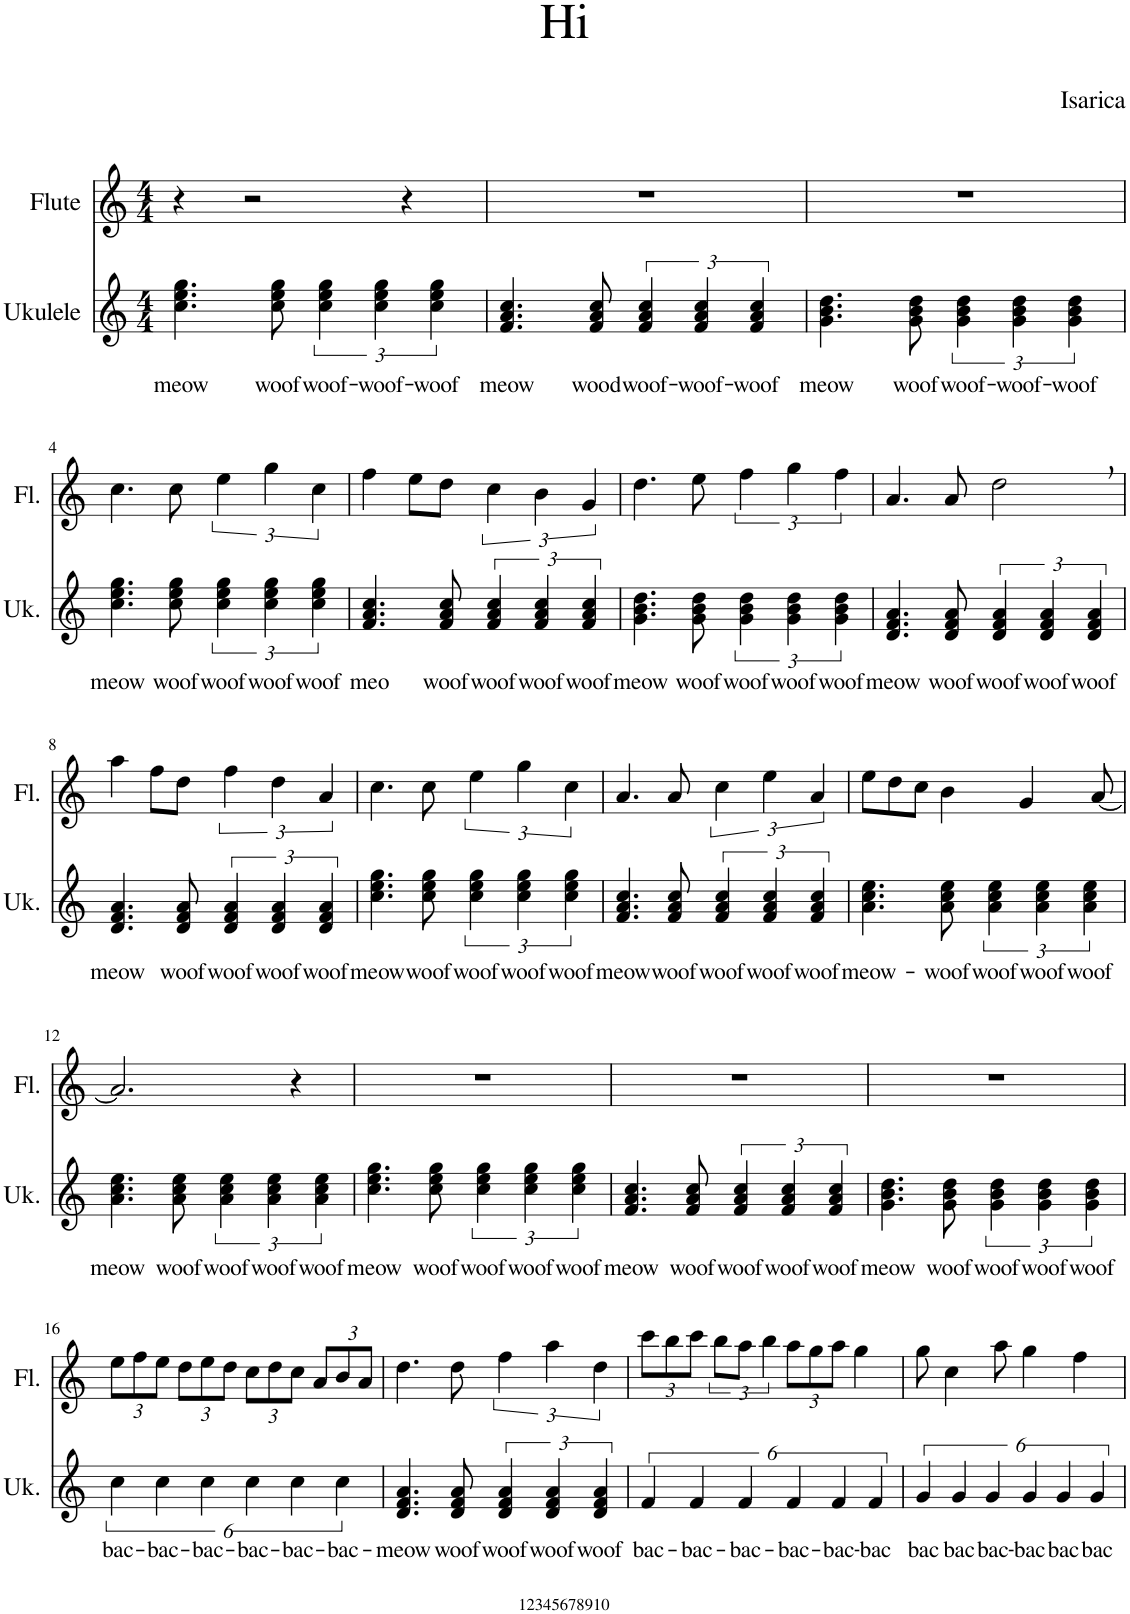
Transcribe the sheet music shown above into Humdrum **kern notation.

**kern	**text	**kern
*part2	*part2	*part1
*staff2	*staff2	*staff1
*I"Ukulele	*	*I"Flute
*I'Uk.	*	*I'Fl.
*clefG2	*	*clefG2
*k[]	*	*k[]
*M4/4	*	*M4/4
=1	=1	=1
!	!LO:LY:b	!
4.cc\ 4.ee\ 4.gg\	meow	4r
.	.	2r
!	!LO:LY:b	!
8cc\ 8ee\ 8gg\	woof-	.
!	!LO:LY:b	!
6cc\ 6ee\ 6gg\	-woof-	.
!	!LO:LY:b	!
6cc\ 6ee\ 6gg\	-woof-	.
.	.	4r
!	!LO:LY:b	!
6cc\ 6ee\ 6gg\	-woof	.
=2	=2	=2
!	!LO:LY:b	!
4.f/ 4.a/ 4.cc/	meow	1r
!	!LO:LY:b	!
8f/ 8a/ 8cc/	wood-	.
!	!LO:LY:b	!
6f/ 6a/ 6cc/	-woof-	.
!	!LO:LY:b	!
6f/ 6a/ 6cc/	-woof-	.
!	!LO:LY:b	!
6f/ 6a/ 6cc/	-woof	.
=3	=3	=3
!	!LO:LY:b	!
4.g\ 4.b\ 4.dd\	meow	1r
!	!LO:LY:b	!
8g\ 8b\ 8dd\	woof-	.
!	!LO:LY:b	!
6g\ 6b\ 6dd\	-woof-	.
!	!LO:LY:b	!
6g\ 6b\ 6dd\	-woof-	.
!	!LO:LY:b	!
6g\ 6b\ 6dd\	-woof	.
!!LO:LB:g=z
=4	=4	=4
!	!LO:LY:b	!
4.cc\ 4.ee\ 4.gg\	meow	4.cc\
!	!LO:LY:b	!
8cc\ 8ee\ 8gg\	woof-	8cc\
!	!LO:LY:b	!
6cc\ 6ee\ 6gg\	-woof-	6ee\
!	!LO:LY:b	!
6cc\ 6ee\ 6gg\	-woof-	6gg\
!	!LO:LY:b	!
6cc\ 6ee\ 6gg\	-woof	6cc\
=5	=5	=5
!	!LO:LY:b	!
4.f/ 4.a/ 4.cc/	meo	4ff\
.	.	8ee\L
!	!LO:LY:b	!
8f/ 8a/ 8cc/	woof-	8dd\J
!	!LO:LY:b	!
6f/ 6a/ 6cc/	-woof-	6cc\
!	!LO:LY:b	!
6f/ 6a/ 6cc/	-woof-	6b\
!	!LO:LY:b	!
6f/ 6a/ 6cc/	-woof	6g/
=6	=6	=6
!	!LO:LY:b	!
4.g\ 4.b\ 4.dd\	meow	4.dd\
!	!LO:LY:b	!
8g\ 8b\ 8dd\	woof-	8ee\
!	!LO:LY:b	!
6g\ 6b\ 6dd\	-woof-	6ff\
!	!LO:LY:b	!
6g\ 6b\ 6dd\	-woof-	6gg\
!	!LO:LY:b	!
6g\ 6b\ 6dd\	-woof	6ff\
=7	=7	=7
!	!LO:LY:b	!
4.d/ 4.f/ 4.a/	meow	4.a/
!	!LO:LY:b	!
8d/ 8f/ 8a/	woof-	8a/
!	!LO:LY:b	!
6d/ 6f/ 6a/	-woof-	2dd,\
!	!LO:LY:b	!
6d/ 6f/ 6a/	-woof-	.
!	!LO:LY:b	!
6d/ 6f/ 6a/	-woof	.
!!LO:LB:g=z
=8	=8	=8
!	!LO:LY:b	!
4.d/ 4.f/ 4.a/	meow	4aa\
.	.	8ff\L
!	!LO:LY:b	!
8d/ 8f/ 8a/	woof-	8dd\J
!	!LO:LY:b	!
6d/ 6f/ 6a/	-woof-	6ff\
!	!LO:LY:b	!
6d/ 6f/ 6a/	-woof-	6dd\
!	!LO:LY:b	!
6d/ 6f/ 6a/	-woof	6a/
=9	=9	=9
!	!LO:LY:b	!
4.cc\ 4.ee\ 4.gg\	meow	4.cc\
!	!LO:LY:b	!
8cc\ 8ee\ 8gg\	woof-	8cc\
!	!LO:LY:b	!
6cc\ 6ee\ 6gg\	-woof-	6ee\
!	!LO:LY:b	!
6cc\ 6ee\ 6gg\	-woof-	6gg\
!	!LO:LY:b	!
6cc\ 6ee\ 6gg\	-woof	6cc\
=10	=10	=10
!	!LO:LY:b	!
4.f/ 4.a/ 4.cc/	meow	4.a/
!	!LO:LY:b	!
8f/ 8a/ 8cc/	woof-	8a/
!	!LO:LY:b	!
6f/ 6a/ 6cc/	-woof-	6cc\
!	!LO:LY:b	!
6f/ 6a/ 6cc/	-woof-	6ee\
!	!LO:LY:b	!
6f/ 6a/ 6cc/	-woof	6a/
=11	=11	=11
!	!LO:LY:b	!
4.a\ 4.cc\ 4.ee\	meow-	8ee\L
.	.	8dd\
.	.	8cc\J
!	!LO:LY:b	!
8a\ 8cc\ 8ee\	-woof-	4b\
!	!LO:LY:b	!
6a\ 6cc\ 6ee\	-woof-	.
.	.	4g/
!	!LO:LY:b	!
6a\ 6cc\ 6ee\	-woof-	.
!	!LO:LY:b	!
6a\ 6cc\ 6ee\	-woof	.
.	.	[8a/
!!LO:LB:g=z
=12	=12	=12
!	!LO:LY:b	!
4.a\ 4.cc\ 4.ee\	meow	2.a/]
!	!LO:LY:b	!
8a\ 8cc\ 8ee\	woof-	.
!	!LO:LY:b	!
6a\ 6cc\ 6ee\	-woof-	.
!	!LO:LY:b	!
6a\ 6cc\ 6ee\	-woof-	.
.	.	4r
!	!LO:LY:b	!
6a\ 6cc\ 6ee\	-woof	.
=13	=13	=13
!	!LO:LY:b	!
4.cc\ 4.ee\ 4.gg\	meow	1r
!	!LO:LY:b	!
8cc\ 8ee\ 8gg\	woof-	.
!	!LO:LY:b	!
6cc\ 6ee\ 6gg\	-woof-	.
!	!LO:LY:b	!
6cc\ 6ee\ 6gg\	-woof-	.
!	!LO:LY:b	!
6cc\ 6ee\ 6gg\	-woof	.
=14	=14	=14
!	!LO:LY:b	!
4.f/ 4.a/ 4.cc/	meow	1r
!	!LO:LY:b	!
8f/ 8a/ 8cc/	woof-	.
!	!LO:LY:b	!
6f/ 6a/ 6cc/	-woof-	.
!	!LO:LY:b	!
6f/ 6a/ 6cc/	-woof-	.
!	!LO:LY:b	!
6f/ 6a/ 6cc/	-woof	.
=15	=15	=15
!	!LO:LY:b	!
4.g\ 4.b\ 4.dd\	meow	1r
!	!LO:LY:b	!
8g\ 8b\ 8dd\	woof-	.
!	!LO:LY:b	!
6g\ 6b\ 6dd\	-woof-	.
!	!LO:LY:b	!
6g\ 6b\ 6dd\	-woof-	.
!	!LO:LY:b	!
6g\ 6b\ 6dd\	-woof	.
!!LO:LB:g=z
=16	=16	=16
!	!LO:LY:b	!
*	*	*Xbrackettup
6cc\	bac-	12ee\L
.	.	12ff\
!	!LO:LY:b	!
6cc\	-bac-	12ee\J
.	.	12dd\L
!	!LO:LY:b	!
6cc\	-bac-	12ee\
.	.	12dd\J
!	!LO:LY:b	!
6cc\	-bac-	12cc\L
.	.	12dd\
!	!LO:LY:b	!
6cc\	-bac-	12cc\J
.	.	12a/L
!	!LO:LY:b	!
6cc\	-bac-	12b/
.	.	12a/J
=17	=17	=17
!	!LO:LY:b	!
4.d/ 4.f/ 4.a/	-meow	4.dd\
!	!LO:LY:b	!
8d/ 8f/ 8a/	woof-	8dd\
!	!LO:LY:b	!
*	*	*brackettup
6d/ 6f/ 6a/	-woof-	6ff\
!	!LO:LY:b	!
6d/ 6f/ 6a/	-woof-	6aa\
!	!LO:LY:b	!
6d/ 6f/ 6a/	-woof	6dd\
=18	=18	=18
!	!LO:LY:b	!
*	*	*Xbrackettup
6f/	bac-	12ccc\L
.	.	12bb\
!	!LO:LY:b	!
6f/	-bac-	12ccc\J
*	*	*brackettup
.	.	12bb\L
!	!LO:LY:b	!
6f/	-bac-	12aa\J
.	.	[12bb\
!	!LO:LY:b	!
*	*	*Xbrackettup
6f/	-bac-	12aa\L
.	.	12bb\]
!	!LO:LY:b	!
6f/	-bac-	12gg\
.	.	12aa\J
!	!LO:LY:b	!
6f/	-bac	4gg\
12ryy	.	.
=19	=19	=19
!	!LO:LY:b	!
6g/	bac-	8gg\
.	.	4cc\
!	!LO:LY:b	!
6g/	-bac-	.
!	!LO:LY:b	!
6g/	-bac-	.
.	.	8aa\
!	!LO:LY:b	!
6g/	-bac-	4gg\
!	!LO:LY:b	!
6g/	-bac-	.
.	.	4ff\
!	!LO:LY:b	!
6g/	-bac	.
=	=	=
*-	*-	*-
